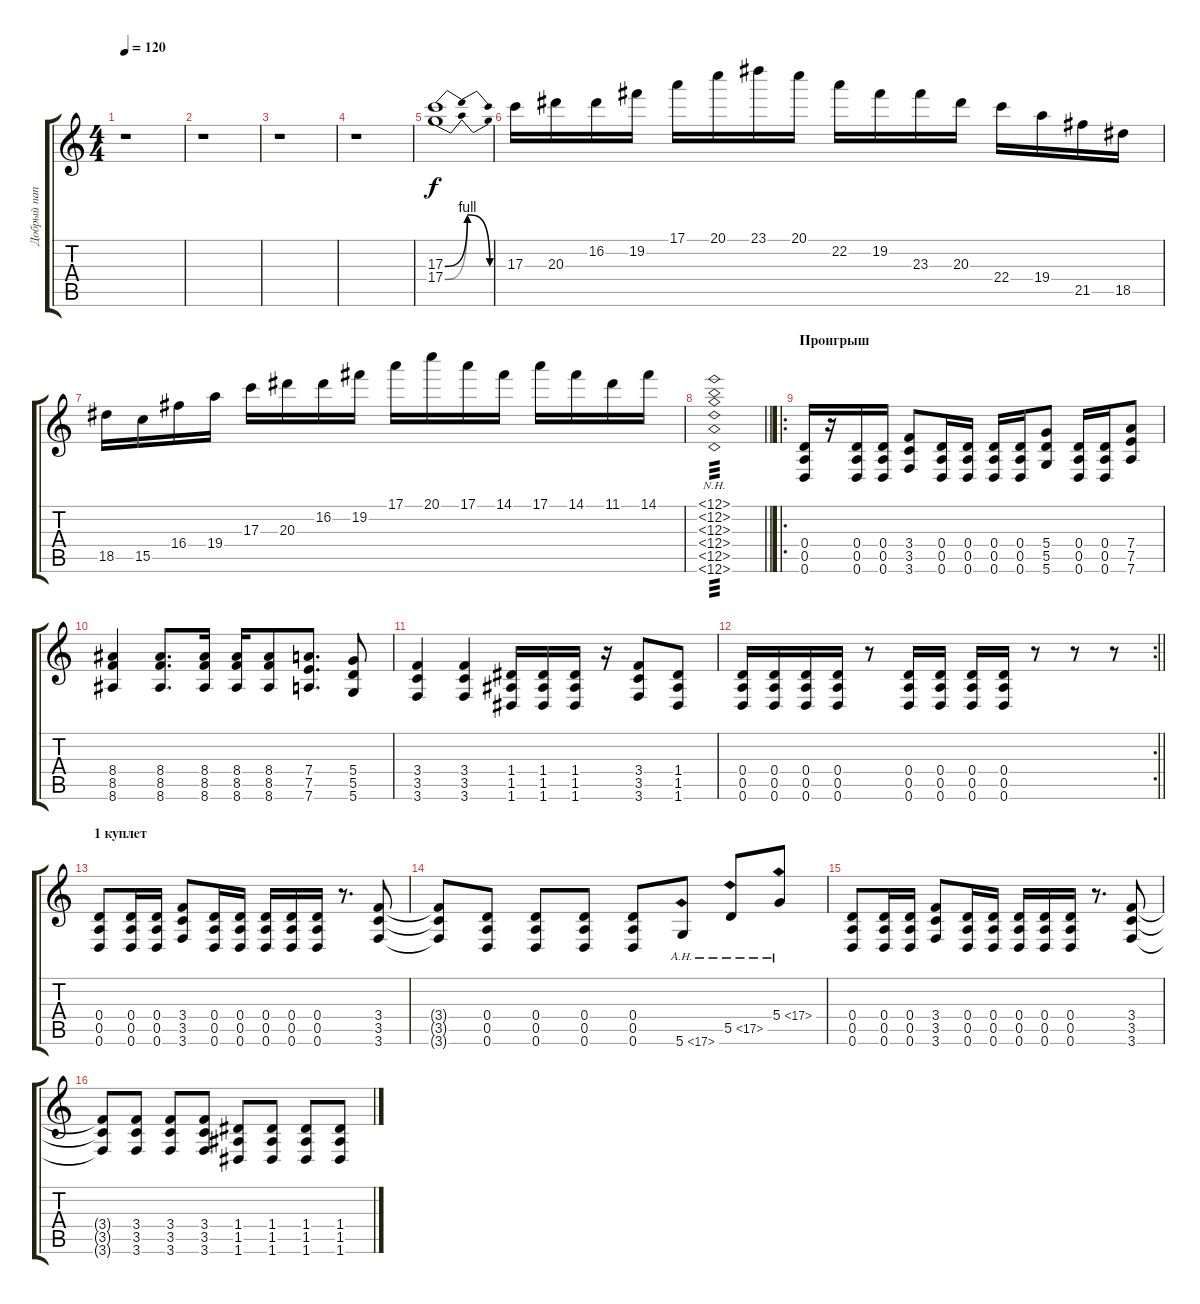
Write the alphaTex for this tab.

\track ("Добрый папка с балалайкой" "Добрый пап") {instrument distortionguitar}
\staff {score tabs}
\tuning (E4 B3 G3 D3 A2 D2) {hide}
\ts (4 4)
\tempo 120
\clef g2
\ks c
r.1{dy f} |
r.1 |
r.1 |
r.1 |
(17.3{be (bendrelease 0 0 30 4 30 4 60 0)} 17.4{be (bendrelease 0 0 30 4 30 4 60 0)}).1 |
17.3.16 20.3.16 16.2.16 19.2.16 17.1.16 20.1.16 23.1.16 20.1.16 22.2.16 19.2.16 23.3.16 20.3.16 22.4.16 19.4.16 21.5.16 18.5.16 |
18.5.16 15.5.16 16.4.16 19.4.16 17.3.16 20.3.16 16.2.16 19.2.16 17.1.16 20.1.16 17.1.16 14.1.16 17.1.16 14.1.16 11.1.16 14.1.16 |
\barLineRight lightlight
(13.1{nh} 13.2{nh} 13.3{nh} 13.4{nh} 13.5{nh} 13.6{nh}).1{tp 3} |
\ro
\section ("" "Проигрыш")
(0.4 0.5 0.6).16 r.16 (0.4 0.5 0.6).16 (0.4 0.5 0.6).16 (3.4 3.5 3.6).8 (0.4 0.5 0.6).16 (0.4 0.5 0.6).16 (0.4 0.5 0.6).16 (0.4 0.5 0.6).16 (5.4 5.5 5.6).8 (0.4 0.5 0.6).16 (0.4 0.5 0.6).16 (7.4 7.5 7.6).8 |
(8.4 8.5 8.6).4 (8.4 8.5 8.6).8{d} (8.4 8.5 8.6).16 (8.4 8.5 8.6).16 (8.4 8.5 8.6).8 (7.4 7.5 7.6).8{d} (5.4 5.5 5.6).8 |
(3.4 3.5 3.6).4 (3.4 3.5 3.6).4 (1.4 1.5 1.6).16 (1.4 1.5 1.6).16 (1.4 1.5 1.6).16 r.16 (3.4 3.5 3.6).8 (1.4 1.5 1.6).8 |
\rc 2
\barLineRight lightlight
(0.4 0.5 0.6).16 (0.4 0.5 0.6).16 (0.4 0.5 0.6).16 (0.4 0.5 0.6).16 r.8 (0.4 0.5 0.6).16 (0.4 0.5 0.6).16 (0.4 0.5 0.6).16 (0.4 0.5 0.6).16 r.8 r.8 r.8 |
\section ("" "1 куплет")
(0.4 0.5 0.6).8 (0.4 0.5 0.6).16 (0.4 0.5 0.6).16 (3.4 3.5 3.6).8 (0.4 0.5 0.6).16 (0.4 0.5 0.6).16 (0.4 0.5 0.6).16 (0.4 0.5 0.6).16 (0.4 0.5 0.6).16 r.8{d} (3.4 3.5 3.6).8 |
(3.4{t} 3.5{t} 3.6{t}).8 (0.4 0.5 0.6).8 (0.4 0.5 0.6).8 (0.4 0.5 0.6).8 (0.4 0.5 0.6).8 5.6{ah 12}.8 5.5{ah 12}.8 5.4{ah 12}.8 |
(0.4 0.5 0.6).8 (0.4 0.5 0.6).16 (0.4 0.5 0.6).16 (3.4 3.5 3.6).8 (0.4 0.5 0.6).16 (0.4 0.5 0.6).16 (0.4 0.5 0.6).16 (0.4 0.5 0.6).16 (0.4 0.5 0.6).16 r.8{d} (3.4 3.5 3.6).8 |
(3.4{t} 3.5{t} 3.6{t}).8 (3.4 3.5 3.6).8 (3.4 3.5 3.6).8 (3.4 3.5 3.6).8 (1.4 1.5 1.6).8 (1.4 1.5 1.6).8 (1.4 1.5 1.6).8 (1.4 1.5 1.6).8
